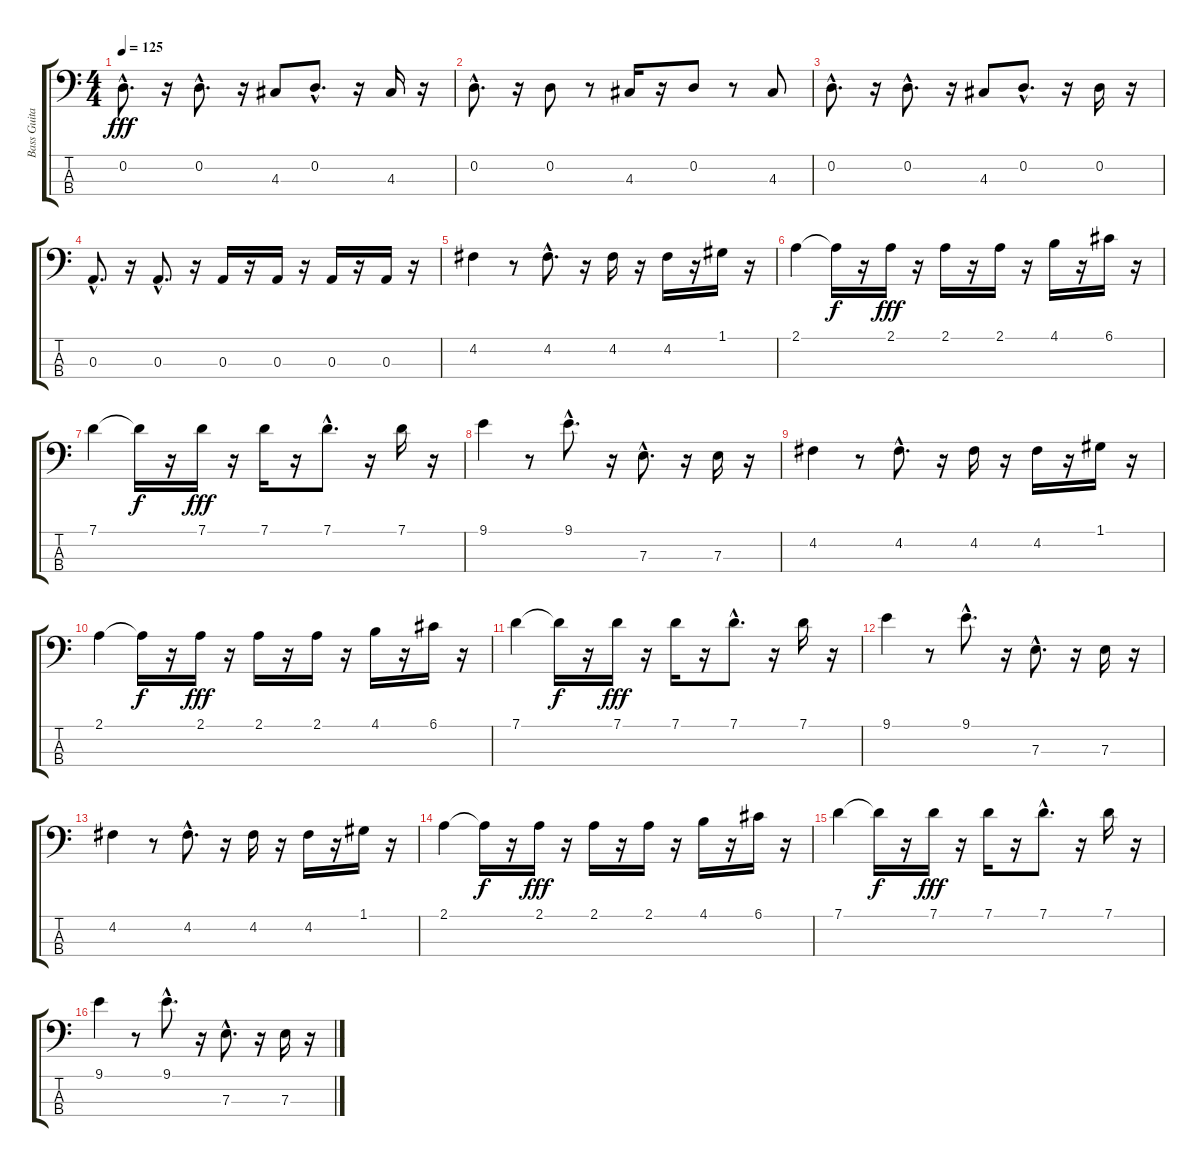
\track ("Bass Guitar     " "Bass Guita") {instrument fretlessbass}
\staff {score tabs}
\tuning (G2 D2 A1 E1) {hide}
\ts (4 4)
\tempo 125
\clef f4
\ks c
0.2{hac}.8{d dy fff} r.16 0.2{hac}.8{d} r.16 4.3.8 0.2{hac}.8{d} r.16 4.3.16 r.16 |
0.2{hac}.8{d} r.16 0.2.8 r.8 4.3.16 r.16 0.2.8 r.8 4.3.8 |
0.2{hac}.8{d} r.16 0.2{hac}.8{d} r.16 4.3.8 0.2{hac}.8{d} r.16 0.2.16 r.16 |
0.3{hac}.8{d} r.16 0.3{hac}.8{d} r.16 0.3.16 r.16 0.3.16 r.16 0.3.16 r.16 0.3.16 r.16 |
4.2.4 r.8 4.2{hac}.8{d} r.16 4.2.16 r.16 4.2.16 r.16 1.1.16 r.16 |
2.1.4 2.1{t}.16{dy f} r.16 2.1.16{dy fff} r.16 2.1.16 r.16 2.1.16 r.16 4.1.16 r.16 6.1.16 r.16 |
7.1.4 7.1{t}.16{dy f} r.16 7.1.16{dy fff} r.16 7.1.16 r.16 7.1{hac}.8{d} r.16 7.1.16 r.16 |
9.1.4 r.8 9.1{hac}.8{d} r.16 7.3{hac}.8{d} r.16 7.3.16 r.16 |
4.2.4 r.8 4.2{hac}.8{d} r.16 4.2.16 r.16 4.2.16 r.16 1.1.16 r.16 |
2.1.4 2.1{t}.16{dy f} r.16 2.1.16{dy fff} r.16 2.1.16 r.16 2.1.16 r.16 4.1.16 r.16 6.1.16 r.16 |
7.1.4 7.1{t}.16{dy f} r.16 7.1.16{dy fff} r.16 7.1.16 r.16 7.1{hac}.8{d} r.16 7.1.16 r.16 |
9.1.4 r.8 9.1{hac}.8{d} r.16 7.3{hac}.8{d} r.16 7.3.16 r.16 |
4.2.4 r.8 4.2{hac}.8{d} r.16 4.2.16 r.16 4.2.16 r.16 1.1.16 r.16 |
2.1.4 2.1{t}.16{dy f} r.16 2.1.16{dy fff} r.16 2.1.16 r.16 2.1.16 r.16 4.1.16 r.16 6.1.16 r.16 |
7.1.4 7.1{t}.16{dy f} r.16 7.1.16{dy fff} r.16 7.1.16 r.16 7.1{hac}.8{d} r.16 7.1.16 r.16 |
9.1.4 r.8 9.1{hac}.8{d} r.16 7.3{hac}.8{d} r.16 7.3.16 r.16
